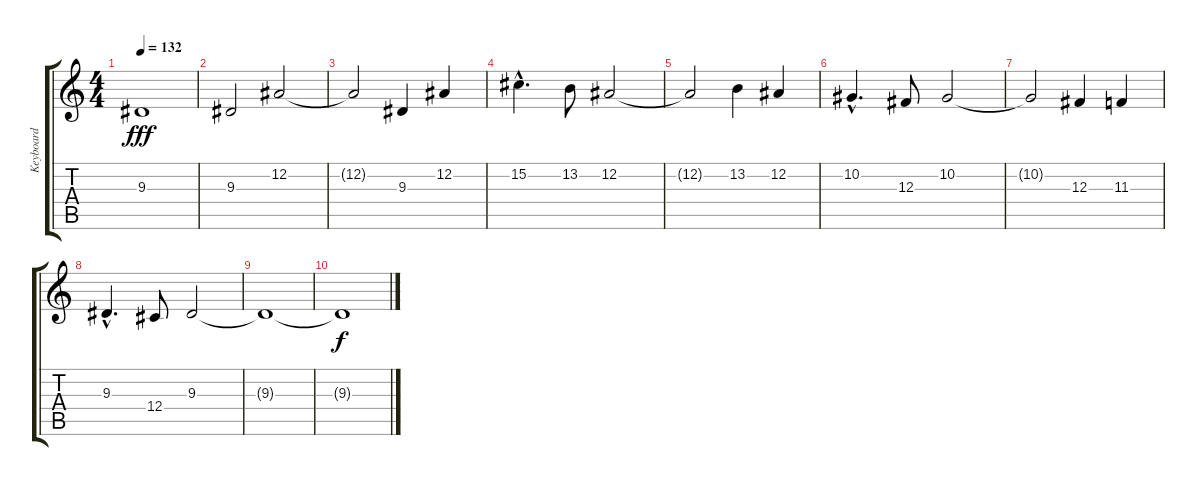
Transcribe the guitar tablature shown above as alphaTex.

\track ("Keyboard" "Keyboard") {instrument choiraahs}
\staff {score tabs}
\tuning (Eb4 Bb3 Gb3 Db3 Ab2 Eb2) {hide}
\ts (4 4)
\tempo 132
\clef g2
\ks c
9.3{t}.1{dy fff} |
9.3.2 12.2.2 |
12.2{t}.2 9.3.4 12.2.4 |
15.2{hac}.4{d} 13.2.8 12.2.2 |
12.2{t}.2 13.2.4 12.2.4 |
10.2{hac}.4{d} 12.3.8 10.2.2 |
10.2{t}.2 12.3.4 11.3.4 |
9.3{hac}.4{d} 12.4.8 9.3.2 |
9.3{t}.1 |
9.3{t}.1{dy f}
